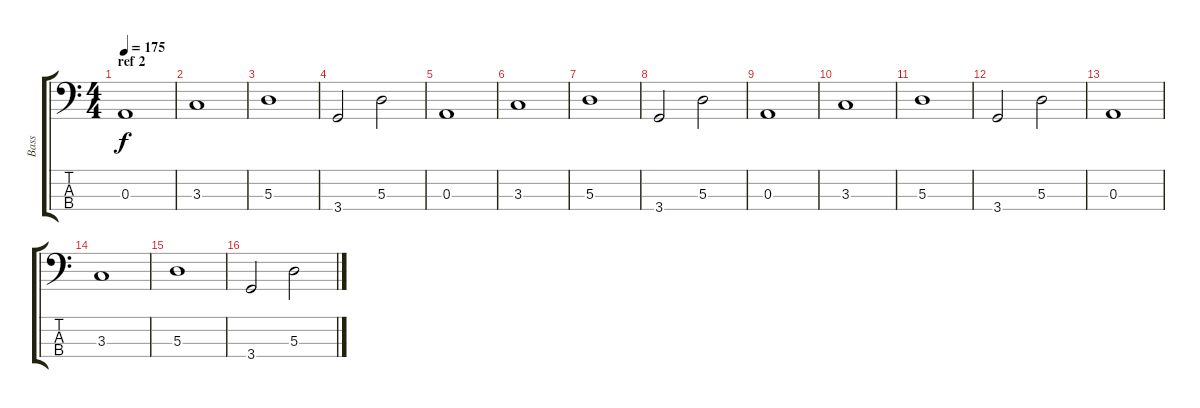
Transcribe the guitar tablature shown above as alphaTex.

\track ("Bass" "Bass") {instrument electricbassfinger}
\staff {score tabs}
\tuning (G2 D2 A1 E1) {hide}
\ts (4 4)
\section ("" "ref 2")
\tempo 175
\clef f4
\ks c
0.3.1{dy f} |
3.3.1 |
5.3.1 |
3.4.2 5.3.2 |
0.3.1 |
3.3.1 |
5.3.1 |
3.4.2 5.3.2 |
0.3.1 |
3.3.1 |
5.3.1 |
3.4.2 5.3.2 |
0.3.1 |
3.3.1 |
5.3.1 |
3.4.2 5.3.2
